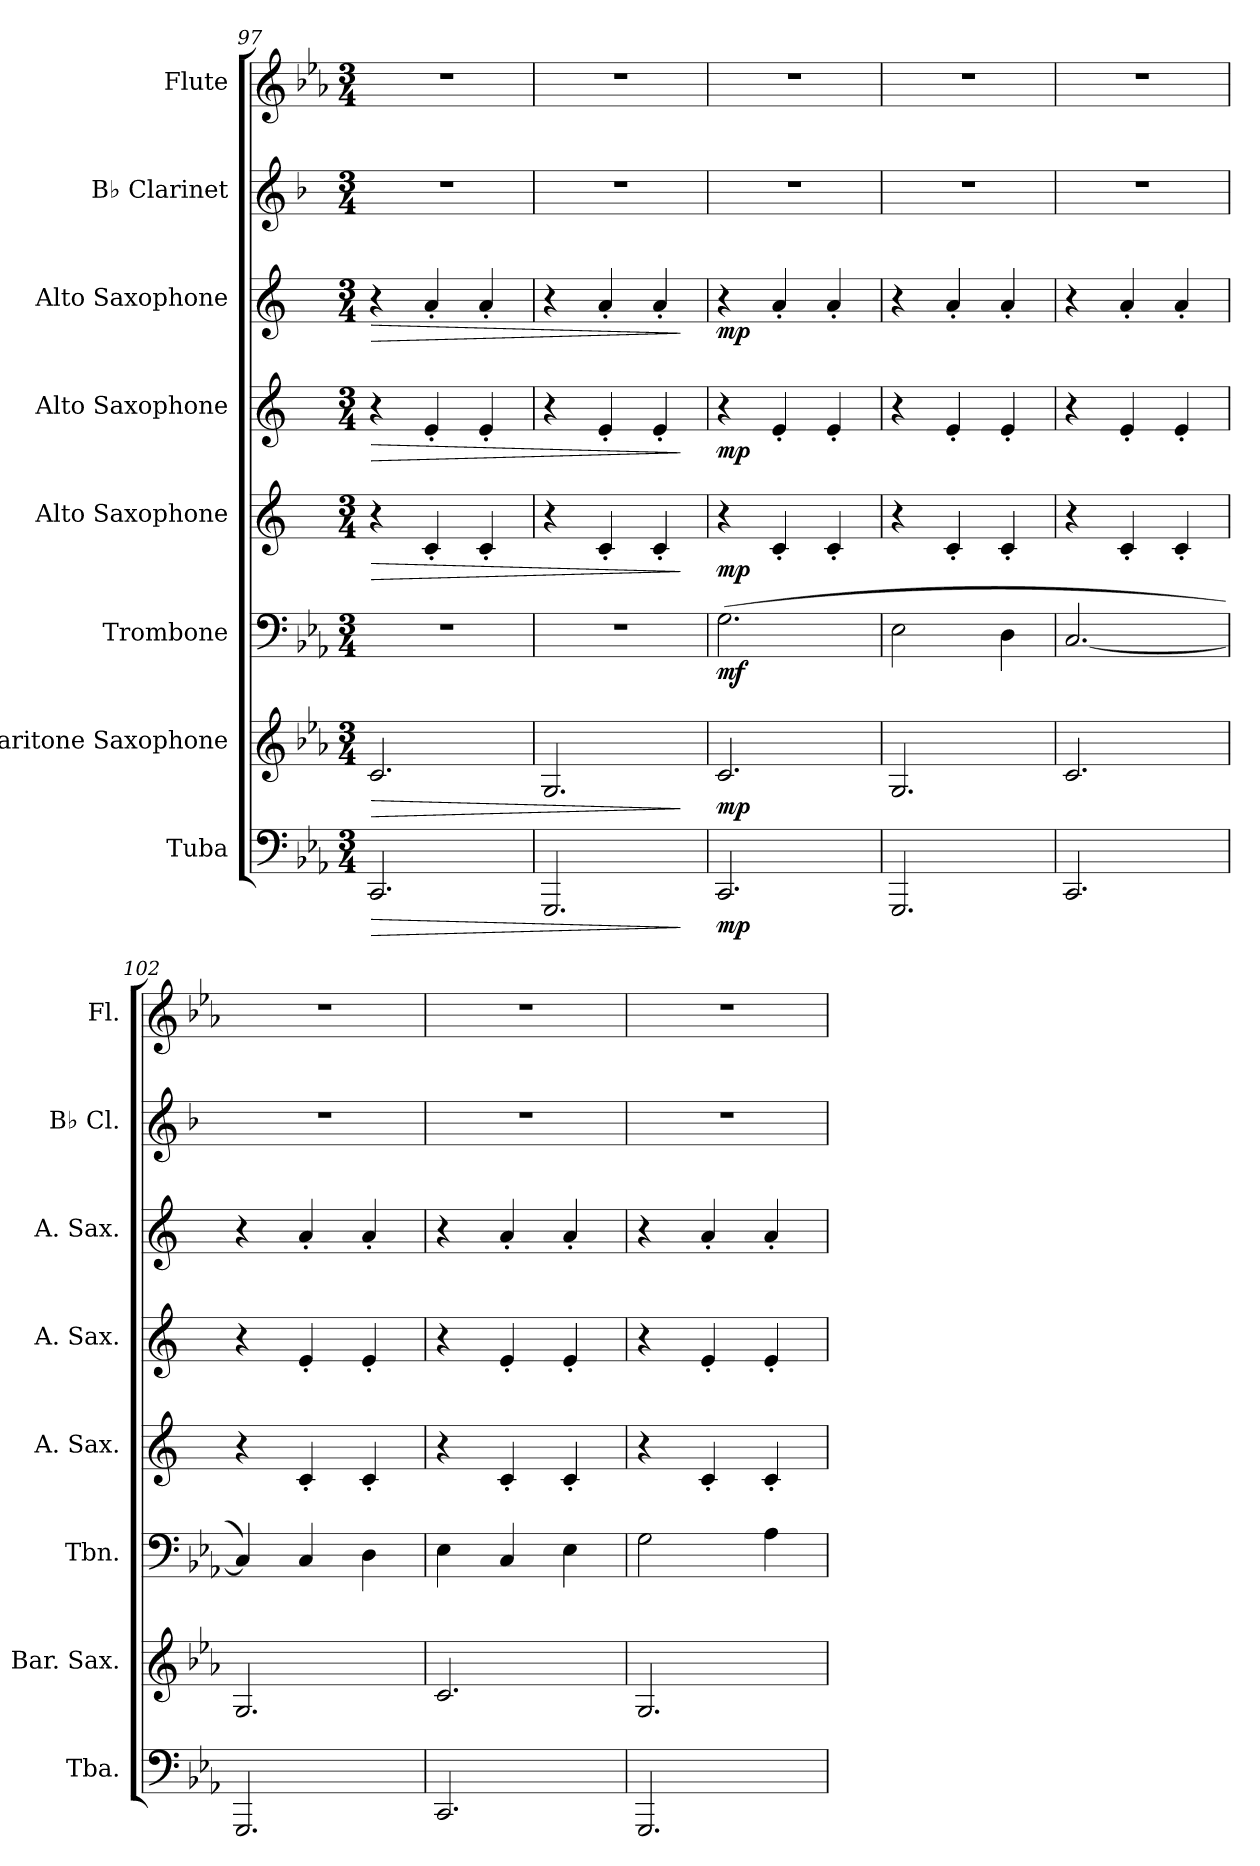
**kern	**dynam	**kern	**dynam	**kern	**dynam	**kern	**dynam	**kern	**dynam	**kern	**dynam	**kern	**kern
*part8	*part8	*part7	*part7	*part6	*part6	*part5	*part5	*part4	*part4	*part3	*part3	*part2	*part1
*staff8	*staff8	*staff7	*staff7	*staff6	*staff6	*staff5	*staff5	*staff4	*staff4	*staff3	*staff3	*staff2	*staff1
*I"Tuba	*	*I"Baritone Saxophone	*	*I"Trombone	*	*I"Alto Saxophone	*	*I"Alto Saxophone	*	*I"Alto Saxophone	*	*I"B♭ Clarinet	*I"Flute
*I'Tba.	*	*I'Bar. Sax.	*	*I'Tbn.	*	*I'A. Sax.	*	*I'A. Sax.	*	*I'A. Sax.	*	*I'B♭ Cl.	*I'Fl.
*clefF4	*	*clefG2	*	*clefF4	*	*clefG2	*	*clefG2	*	*clefG2	*	*clefG2	*clefG2
*	*	*ITrd12c21	*	*	*	*ITrd5c9	*	*ITrd5c9	*	*ITrd5c9	*	*ITrd1c2	*
*k[b-e-a-]	*	*k[b-e-a-]	*	*k[b-e-a-]	*	*k[b-e-a-]	*	*k[b-e-a-]	*	*k[b-e-a-]	*	*k[b-e-a-]	*k[b-e-a-]
*M3/4	*	*M3/4	*	*M3/4	*	*M3/4	*	*M3/4	*	*M3/4	*	*M3/4	*M3/4
=97	=97	=97	=97	=97	=97	=97	=97	=97	=97	=97	=97	=97	=97
!	!LO:HP:b	!	!LO:HP:b	!	!	!	!LO:HP:b	!	!LO:HP:b	!	!LO:HP:b	!	!
2.CC/	>	2.C/	>	2.r	.	4r	>	4r	>	4r	>	2.r	2.r
.	.	.	.	.	.	4E-'/	.	4G'/	.	4c'/	.	.	.
.	.	.	.	.	.	4E-'/	.	4G'/	.	4c'/	.	.	.
!!LO:PB:g=z
=98	=98	=98	=98	=98	=98	=98	=98	=98	=98	=98	=98	=98	=98
2.GGG/	.	2.GG/	.	2.r	.	4r	.	4r	.	4r	.	2.r	2.r
.	.	.	.	.	.	4E-'/	.	4G'/	.	4c'/	.	.	.
.	.	.	.	.	.	4E-'/	.	4G'/	.	4c'/	.	.	.
.	]	.	]	.	.	.	]	.	]	.	]	.	.
=99	=99	=99	=99	=99	=99	=99	=99	=99	=99	=99	=99	=99	=99
!	!LO:DY:b	!	!LO:DY:b	!	!LO:DY:b	!	!LO:DY:b	!	!LO:DY:b	!	!LO:DY:b	!	!
2.CC/	mp	2.C/	mp	(>2.G\	mf	4r	mp	4r	mp	4r	mp	2.r	2.r
.	.	.	.	.	.	4E-'/	.	4G'/	.	4c'/	.	.	.
.	.	.	.	.	.	4E-'/	.	4G'/	.	4c'/	.	.	.
=100	=100	=100	=100	=100	=100	=100	=100	=100	=100	=100	=100	=100	=100
2.GGG/	.	2.GG/	.	2E-\	.	4r	.	4r	.	4r	.	2.r	2.r
.	.	.	.	.	.	4E-'/	.	4G'/	.	4c'/	.	.	.
.	.	.	.	4D\	.	4E-'/	.	4G'/	.	4c'/	.	.	.
=101	=101	=101	=101	=101	=101	=101	=101	=101	=101	=101	=101	=101	=101
2.CC/	.	2.C/	.	[2.C/	.	4r	.	4r	.	4r	.	2.r	2.r
.	.	.	.	.	.	4E-'/	.	4G'/	.	4c'/	.	.	.
.	.	.	.	.	.	4E-'/	.	4G'/	.	4c'/	.	.	.
=102	=102	=102	=102	=102	=102	=102	=102	=102	=102	=102	=102	=102	=102
2.GGG/	.	2.GG/	.	4C/])	.	4r	.	4r	.	4r	.	2.r	2.r
.	.	.	.	4C/	.	4E-'/	.	4G'/	.	4c'/	.	.	.
.	.	.	.	4D\	.	4E-'/	.	4G'/	.	4c'/	.	.	.
=103	=103	=103	=103	=103	=103	=103	=103	=103	=103	=103	=103	=103	=103
2.CC/	.	2.C/	.	4E-\	.	4r	.	4r	.	4r	.	2.r	2.r
.	.	.	.	4C/	.	4E-'/	.	4G'/	.	4c'/	.	.	.
.	.	.	.	4E-\	.	4E-'/	.	4G'/	.	4c'/	.	.	.
=104	=104	=104	=104	=104	=104	=104	=104	=104	=104	=104	=104	=104	=104
2.GGG/	.	2.GG/	.	2G\	.	4r	.	4r	.	4r	.	2.r	2.r
.	.	.	.	.	.	4E-'/	.	4G'/	.	4c'/	.	.	.
.	.	.	.	4A-\	.	4E-'/	.	4G'/	.	4c'/	.	.	.
=	=	=	=	=	=	=	=	=	=	=	=	=	=
*-	*-	*-	*-	*-	*-	*-	*-	*-	*-	*-	*-	*-	*-
